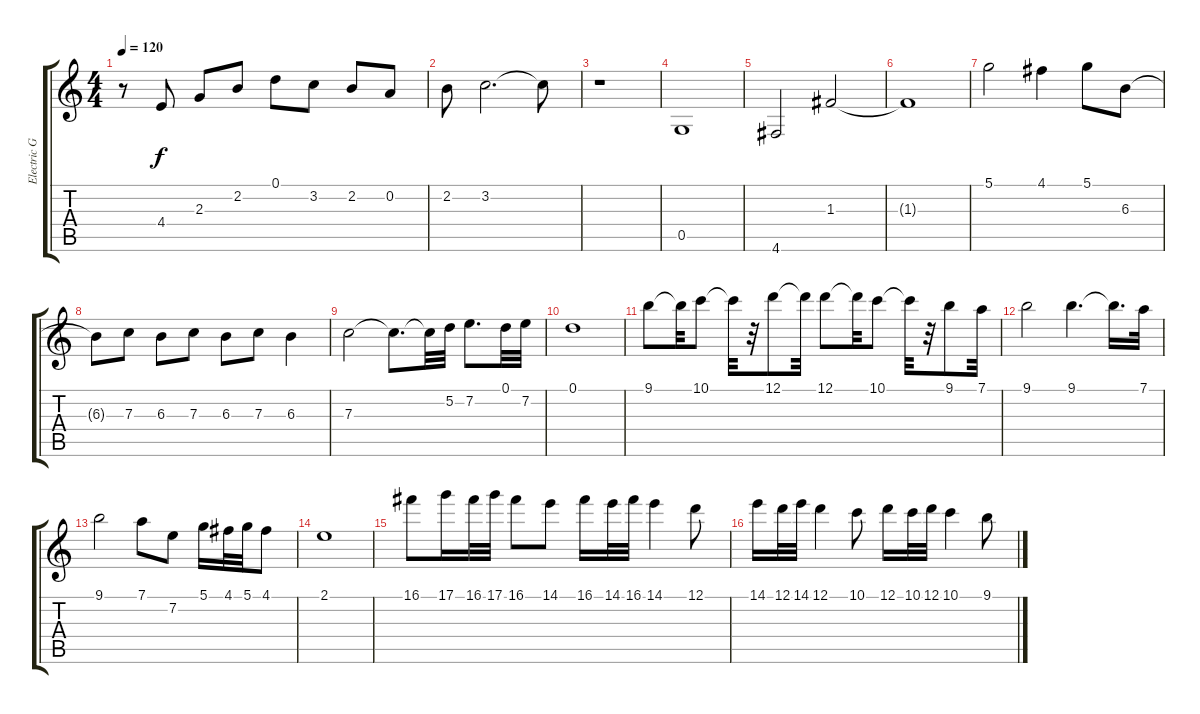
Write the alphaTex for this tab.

\track ("Electric Guitar 2-2" "Electric G") {instrument distortionguitar}
\staff {score tabs}
\tuning (D4 A3 F3 C3 G2 D2) {hide}
\ts (4 4)
\tempo 120
\clef g2
\ks c
r.8{dy f} 4.4.8 2.3.8 2.2.8 0.1.8 3.2.8 2.2.8 0.2.8 |
2.2.8 3.2.2{d} 3.2{t}.8 |
r.1 |
0.5.1 |
4.6.2 1.3.2 |
1.3{t}.1 |
5.1.2 4.1.4 5.1.8 6.3.8 |
6.3{t}.8 7.3.8 6.3.8 7.3.8 6.3.8 7.3.8 6.3.4 |
7.3.2 7.3{t}.8{d} 7.3{t}.32 5.2.32 7.2.8{d} 0.1.32 7.2.32 |
0.1.1 |
9.1.8 9.1{t}.32 10.1.8 10.1{t}.32 r.32 12.1.8 12.1{t}.32 12.1.8 12.1{t}.32 10.1.8 10.1{t}.32 r.32 9.1.8 7.1.32 |
9.1.2 9.1.4{d} 9.1{t}.16{d} 7.1.32 |
9.1.2 7.1.8 7.2.8 5.1.16 4.1.32 5.1.32 4.1.8 |
2.1.1 |
16.1.8 17.1.16 16.1.32 17.1.32 16.1.8 14.1.8 16.1.16 14.1.32 16.1.32 14.1.4 12.1.8 |
14.1.16 12.1.32 14.1.32 12.1.4 10.1.8 12.1.16 10.1.32 12.1.32 10.1.4 9.1.8
